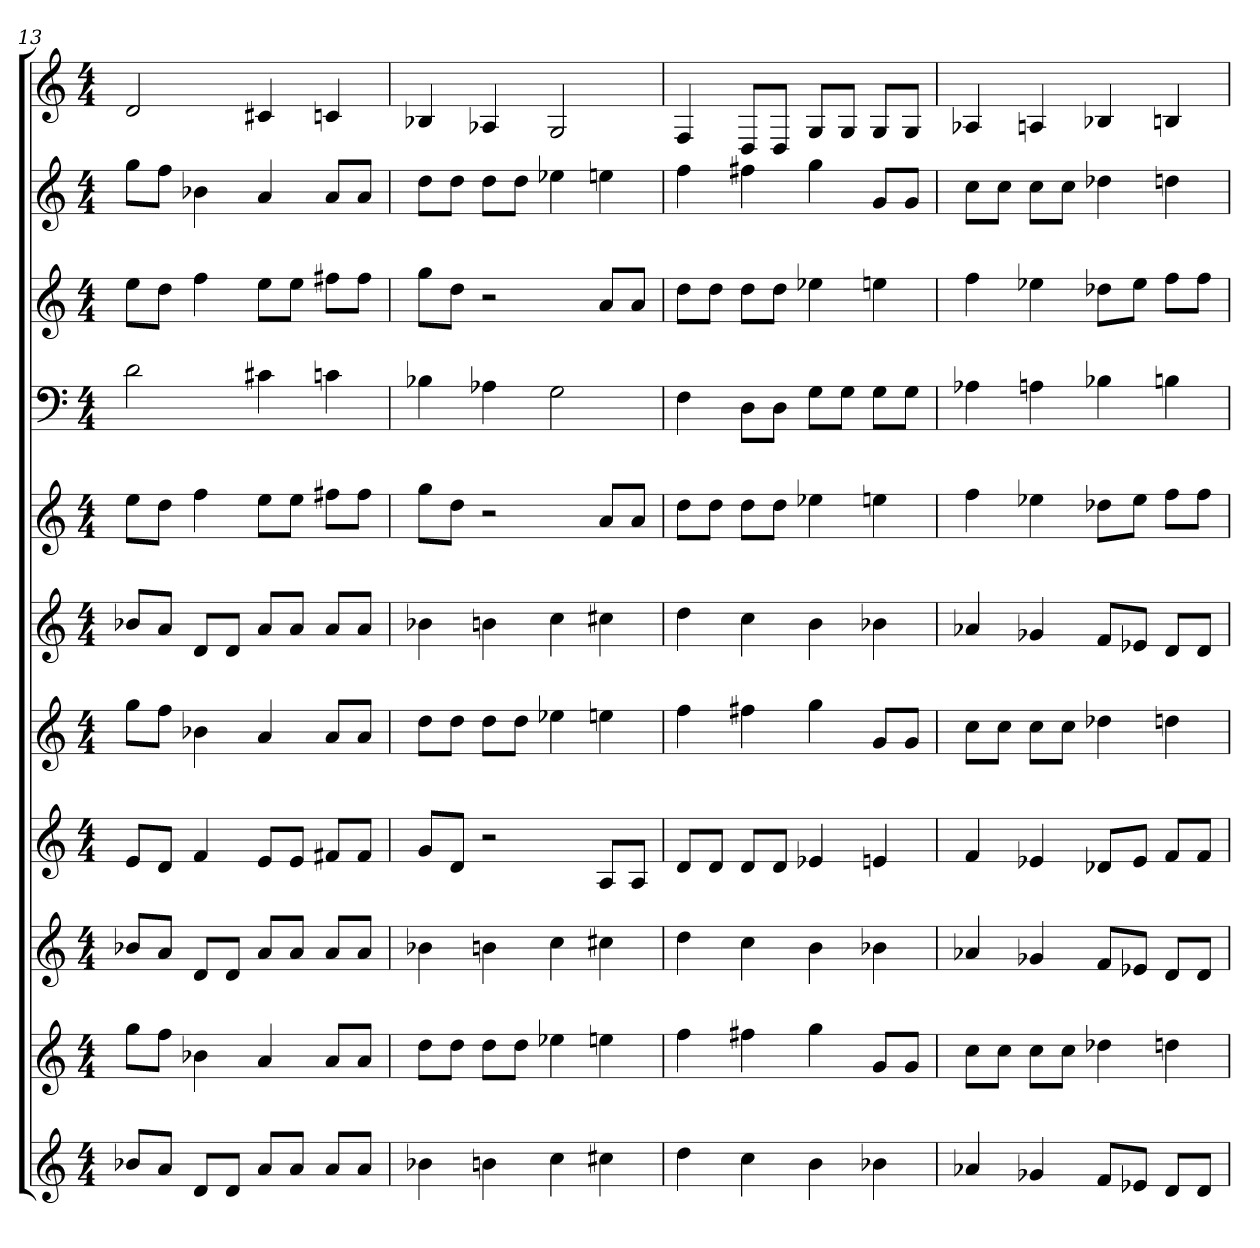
**kern	**kern	**kern	**kern	**kern	**kern	**kern	**kern	**kern	**kern	**kern
*part11	*part10	*part9	*part8	*part7	*part6	*part5	*part4	*part3	*part2	*part1
*staff11	*staff10	*staff9	*staff8	*staff7	*staff6	*staff5	*staff4	*staff3	*staff2	*staff1
*clefG2	*clefG2	*clefG2	*clefG2	*clefG2	*clefG2	*clefG2	*clefF4	*clefG2	*clefG2	*clefG2
*k[]	*k[]	*k[]	*k[]	*k[]	*k[]	*k[]	*k[]	*k[]	*k[]	*k[]
*a:	*a:	*a:	*a:	*a:	*a:	*a:	*a:	*a:	*a:	*a:
*M4/4	*M4/4	*M4/4	*M4/4	*M4/4	*M4/4	*M4/4	*M4/4	*M4/4	*M4/4	*M4/4
=13	=13	=13	=13	=13	=13	=13	=13	=13	=13	=13
8b-X/L	8gg\L	8b-X/L	8e/L	8gg\L	8b-X/L	8ee\L	2d	8ee\L	8gg\L	2d
8a/J	8ff\J	8a/J	8d/J	8ff\J	8a/J	8dd\J	.	8dd\J	8ff\J	.
8d/L	4b-X	8d/L	4f	4b-X	8d/L	4ff	.	4ff	4b-X	.
8d/J	.	8d/J	.	.	8d/J	.	.	.	.	.
8a/L	4a	8a/L	8e/L	4a	8a/L	8ee\L	4c#X	8ee\L	4a	4c#X
8a/J	.	8a/J	8e/J	.	8a/J	8ee\J	.	8ee\J	.	.
8a/L	8a/L	8a/L	8f#X/L	8a/L	8a/L	8ff#X\L	4cn	8ff#X\L	8a/L	4cn
8a/J	8a/J	8a/J	8f#/J	8a/J	8a/J	8ff#\J	.	8ff#\J	8a/J	.
=14	=14	=14	=14	=14	=14	=14	=14	=14	=14	=14
4b-X	8dd\L	4b-X	8g/L	8dd\L	4b-X	8gg\L	4B-X	8gg\L	8dd\L	4B-X
.	8dd\J	.	8d/J	8dd\J	.	8dd\J	.	8dd\J	8dd\J	.
4bn	8dd\L	4bn	2r	8dd\L	4bn	2r	4A-X	2r	8dd\L	4A-X
.	8dd\J	.	.	8dd\J	.	.	.	.	8dd\J	.
4cc	4ee-X	4cc	.	4ee-X	4cc	.	2G	.	4ee-X	2G
4cc#X	4een	4cc#X	8A/L	4een	4cc#X	8a/L	.	8a/L	4een	.
.	.	.	8A/J	.	.	8a/J	.	8a/J	.	.
=15	=15	=15	=15	=15	=15	=15	=15	=15	=15	=15
4dd	4ff	4dd	8d/L	4ff	4dd	8dd\L	4F	8dd\L	4ff	4F
.	.	.	8d/J	.	.	8dd\J	.	8dd\J	.	.
4cc	4ff#X	4cc	8d/L	4ff#X	4cc	8dd\L	8D\L	8dd\L	4ff#X	8D/L
.	.	.	8d/J	.	.	8dd\J	8D\J	8dd\J	.	8D/J
4b	4gg	4b	4e-X	4gg	4b	4ee-X	8G\L	4ee-X	4gg	8G/L
.	.	.	.	.	.	.	8G\J	.	.	8G/J
4b-X	8g/L	4b-X	4en	8g/L	4b-X	4een	8G\L	4een	8g/L	8G/L
.	8g/J	.	.	8g/J	.	.	8G\J	.	8g/J	8G/J
=16	=16	=16	=16	=16	=16	=16	=16	=16	=16	=16
4a-X	8cc\L	4a-X	4f	8cc\L	4a-X	4ff	4A-X	4ff	8cc\L	4A-X
.	8cc\J	.	.	8cc\J	.	.	.	.	8cc\J	.
4g-X	8cc\L	4g-X	4e-X	8cc\L	4g-X	4ee-X	4An	4ee-X	8cc\L	4An
.	8cc\J	.	.	8cc\J	.	.	.	.	8cc\J	.
8f/L	4dd-X	8f/L	8d-X/L	4dd-X	8f/L	8dd-X\L	4B-X	8dd-X\L	4dd-X	4B-X
8e-X/J	.	8e-X/J	8e-/J	.	8e-X/J	8ee-\J	.	8ee-\J	.	.
8d/L	4ddn	8d/L	8f/L	4ddn	8d/L	8ff\L	4Bn	8ff\L	4ddn	4Bn
8d/J	.	8d/J	8f/J	.	8d/J	8ff\J	.	8ff\J	.	.
=	=	=	=	=	=	=	=	=	=	=
*-	*-	*-	*-	*-	*-	*-	*-	*-	*-	*-
